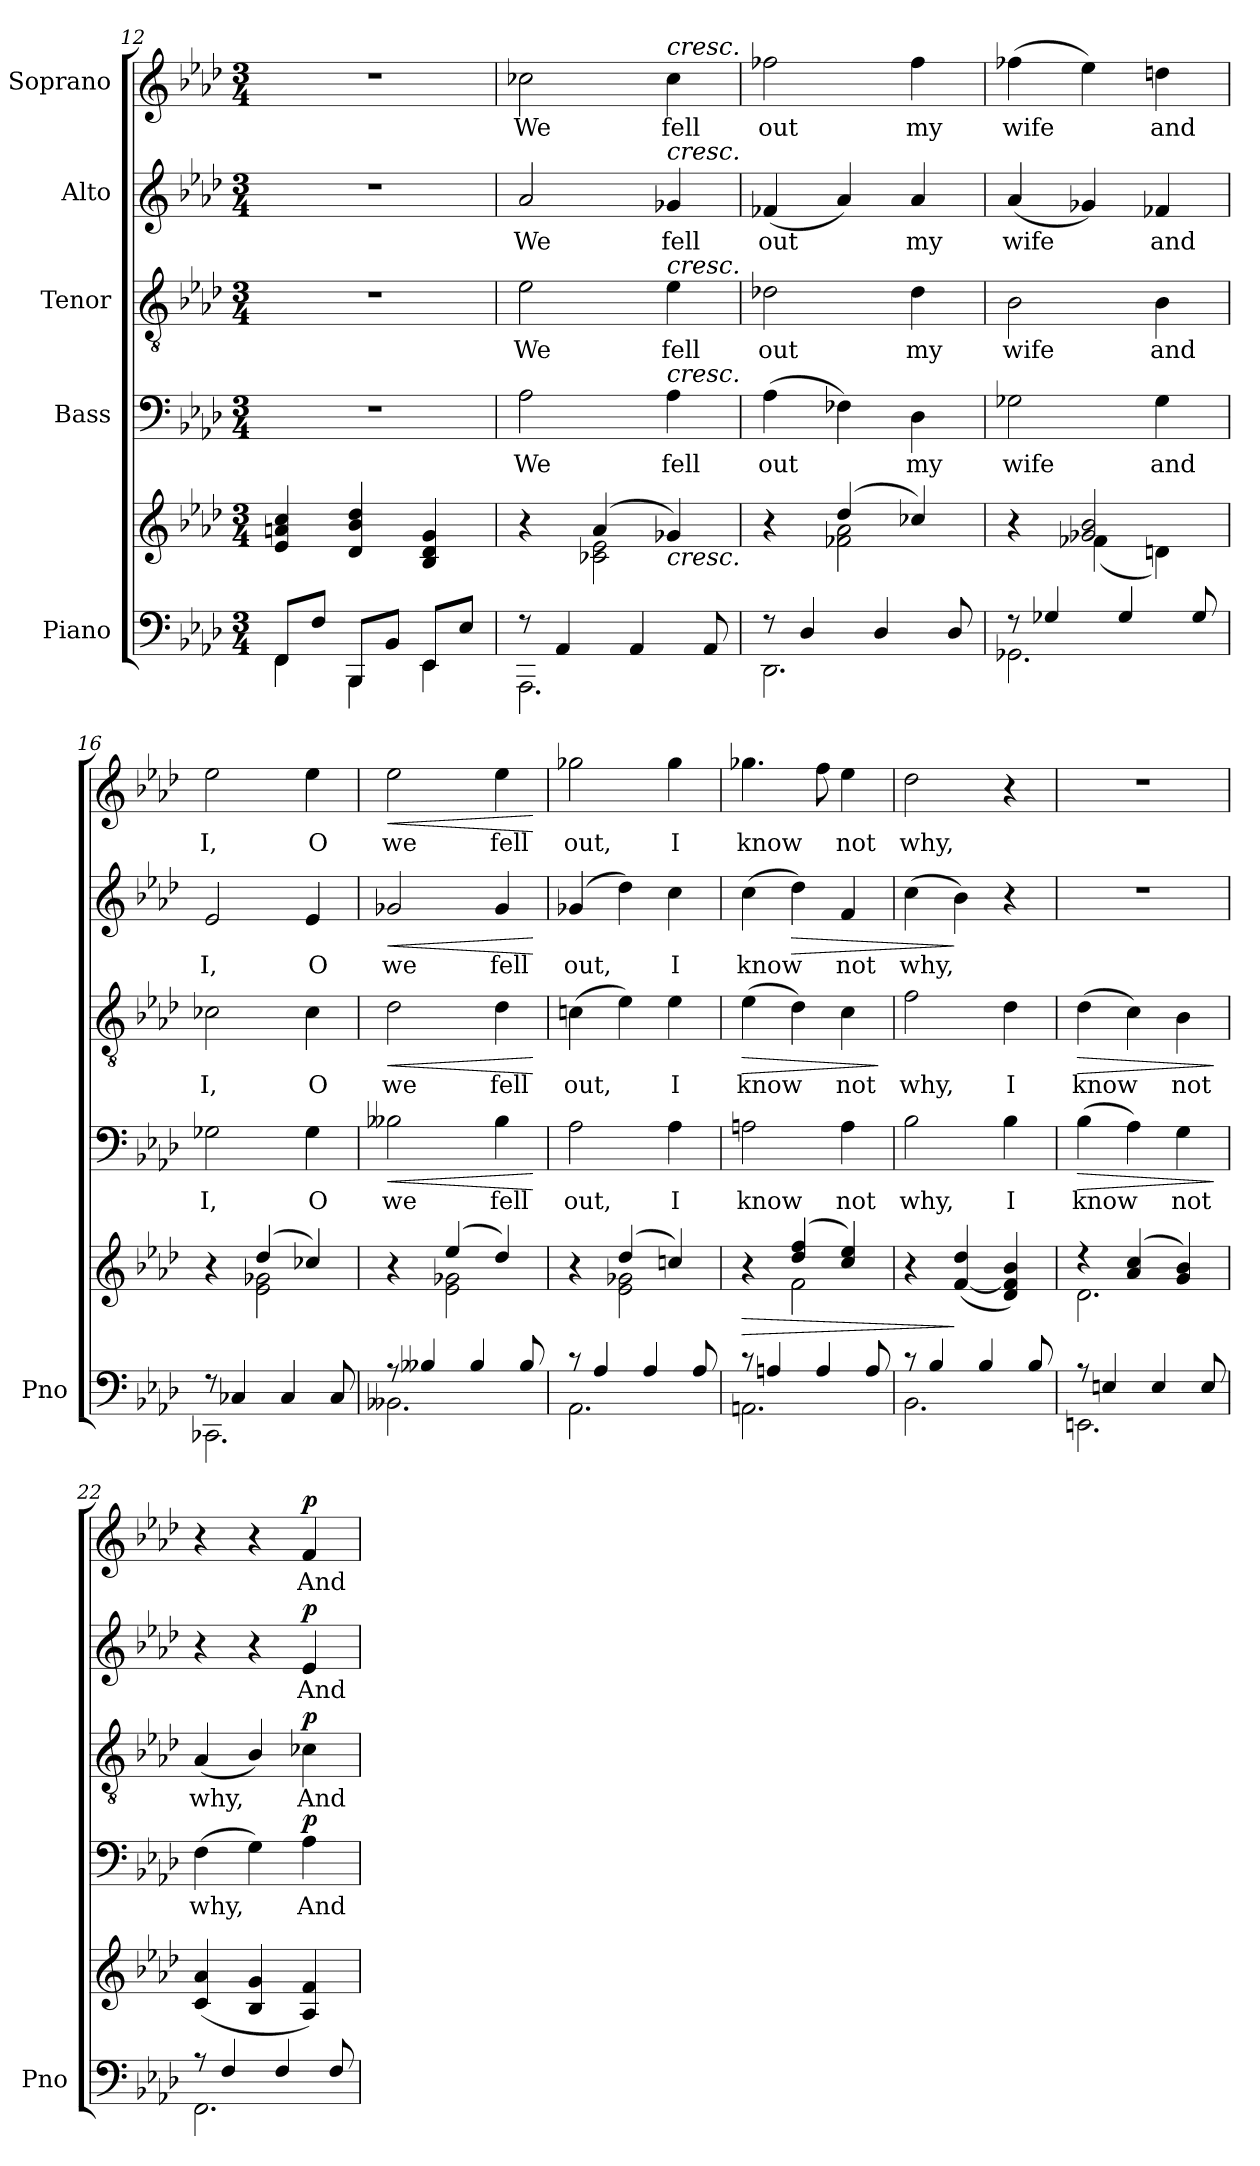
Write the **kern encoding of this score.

**kern	**kern	**dynam	**kern	**text	**dynam	**kern	**text	**dynam	**kern	**text	**dynam	**kern	**text	**dynam
*part5	*part5	*part5	*part4	*part4	*part4	*part3	*part3	*part3	*part2	*part2	*part2	*part1	*part1	*part1
*staff6	*staff5	*staff5/6	*staff4	*staff4	*staff4	*staff3	*staff3	*staff3	*staff2	*staff2	*staff2	*staff1	*staff1	*staff1
*I"Piano	*	*	*I"Bass	*	*	*I"Tenor	*	*	*I"Alto	*	*	*I"Soprano	*	*
*I'Pno	*	*	*	*	*	*	*	*	*	*	*	*	*	*
*clefF4	*clefG2	*	*clefF4	*	*	*clefGv2	*	*	*clefG2	*	*	*clefG2	*	*
*k[b-e-a-d-]	*k[b-e-a-d-]	*	*k[b-e-a-d-]	*	*	*k[b-e-a-d-]	*	*	*k[b-e-a-d-]	*	*	*k[b-e-a-d-]	*	*
*M3/4	*M3/4	*	*M3/4	*	*	*M3/4	*	*	*M3/4	*	*	*M3/4	*	*
=12	=12	=12	=12	=12	=12	=12	=12	=12	=12	=12	=12	=12	=12	=12
*^	*	*	*	*	*	*	*	*	*	*	*	*	*	*
8FF/L	4FF\	4e-/ 4an/ 4cc/	.	2.r	.	.	2.r	.	.	2.r	.	.	2.r	.	.
8F/J	.	.	.	.	.	.	.	.	.	.	.	.	.	.	.
8BBB-/L	4BBB-\	4d-/ 4b-/ 4dd-/	.	.	.	.	.	.	.	.	.	.	.	.	.
8BB-/J	.	.	.	.	.	.	.	.	.	.	.	.	.	.	.
8EE-/L	4EE-\	4B-/ 4d-/ 4g/	.	.	.	.	.	.	.	.	.	.	.	.	.
8E-/J	.	.	.	.	.	.	.	.	.	.	.	.	.	.	.
=13	=13	=13	=13	=13	=13	=13	=13	=13	=13	=13	=13	=13	=13	=13	=13
*	*	*^	*	*	*	*	*	*	*	*	*	*	*	*	*
!	!	!	!	!	!	!LO:LY:b	!	!	!LO:LY:b	!	!	!LO:LY:b	!	!	!LO:LY:b	!
8r	2.AAA-\	4r	4ryy	.	2A-\	We	.	2e-\	We	.	2a-/	We	.	2cc-X\	We	.
4AA-/	.	.	.	.	.	.	.	.	.	.	.	.	.	.	.	.
.	.	(4a-/	2c-X\ 2e-\	.	.	.	.	.	.	.	.	.	.	.	.	.
4AA-/	.	.	.	.	.	.	.	.	.	.	.	.	.	.	.	.
!	!	!	!	!	!	!	!	!	!	!	!	!	!	!LO:TX:a:i:t=cresc.	!	!
!	!	!	!	!	!	!	!	!	!	!	!LO:TX:a:i:t=cresc.	!	!	!	!	!
!	!	!	!	!	!	!	!	!LO:TX:a:i:t=cresc.	!	!	!	!	!	!	!	!
!	!	!	!	!	!LO:TX:a:i:t=cresc.	!	!	!	!	!	!	!	!	!	!	!
!	!	!LO:TX:b:i:t=cresc.	!	!	!	!	!	!	!	!	!	!	!	!	!	!
!	!	!	!	!	!	!LO:LY:b	!	!	!LO:LY:b	!	!	!LO:LY:b	!	!	!LO:LY:b	!
.	.	4g-X/)	.	.	4A-\	fell	.	4e-\	fell	.	4g-X/	fell	.	4cc-\	fell	.
8AA-/	.	.	.	.	.	.	.	.	.	.	.	.	.	.	.	.
=14	=14	=14	=14	=14	=14	=14	=14	=14	=14	=14	=14	=14	=14	=14	=14	=14
!	!	!	!	!	!	!LO:LY:b	!	!	!LO:LY:b	!	!	!LO:LY:b	!	!	!LO:LY:b	!
8r	2.DD-\	4r	4ryy	.	(4A-\	out	.	2d-X\	out	.	(4f-X/	out	.	2ff-X\	out	.
4D-/	.	.	.	.	.	.	.	.	.	.	.	.	.	.	.	.
.	.	(4dd-/	2f-X\ 2a-\	.	4F-X\)	.	.	.	.	.	4a-/)	.	.	.	.	.
4D-/	.	.	.	.	.	.	.	.	.	.	.	.	.	.	.	.
!	!	!	!	!	!	!LO:LY:b	!	!	!LO:LY:b	!	!	!LO:LY:b	!	!	!LO:LY:b	!
.	.	4cc-X/)	.	.	4D-\	my	.	4d-\	my	.	4a-/	my	.	4ff-\	my	.
8D-/	.	.	.	.	.	.	.	.	.	.	.	.	.	.	.	.
=15	=15	=15	=15	=15	=15	=15	=15	=15	=15	=15	=15	=15	=15	=15	=15	=15
!	!	!	!	!	!	!LO:LY:b	!	!	!LO:LY:b	!	!	!LO:LY:b	!	!	!LO:LY:b	!
8r	2.GG-X\	4r	4ryy	.	2G-X\	wife	.	2B-\	wife	.	(4a-/	wife	.	(4ff-X\	wife	.
4G-X/	.	.	.	.	.	.	.	.	.	.	.	.	.	.	.	.
.	.	2g-X/ 2b-/	(4f-X\	.	.	.	.	.	.	.	4g-X/)	.	.	4ee-\)	.	.
4G-/	.	.	.	.	.	.	.	.	.	.	.	.	.	.	.	.
!	!	!	!	!	!	!LO:LY:b	!	!	!LO:LY:b	!	!	!LO:LY:b	!	!	!LO:LY:b	!
.	.	.	4dn\)	.	4G-\	and	.	4B-\	and	.	4f-X/	and	.	4ddn\	and	.
8G-/	.	.	.	.	.	.	.	.	.	.	.	.	.	.	.	.
=16	=16	=16	=16	=16	=16	=16	=16	=16	=16	=16	=16	=16	=16	=16	=16	=16
!	!	!	!	!	!	!LO:LY:b	!	!	!LO:LY:b	!	!	!LO:LY:b	!	!	!LO:LY:b	!
8r	2.CC-X\	4r	4ryy	.	2G-X\	I,	.	2c-X\	I,	.	2e-/	I,	.	2ee-\	I,	.
4C-X/	.	.	.	.	.	.	.	.	.	.	.	.	.	.	.	.
.	.	(4dd-/	2e-\ 2g-X\	.	.	.	.	.	.	.	.	.	.	.	.	.
4C-/	.	.	.	.	.	.	.	.	.	.	.	.	.	.	.	.
!	!	!	!	!	!	!LO:LY:b	!	!	!LO:LY:b	!	!	!LO:LY:b	!	!	!LO:LY:b	!
.	.	4cc-X/)	.	.	4G-\	O	.	4c-\	O	.	4e-/	O	.	4ee-\	O	.
8C-/	.	.	.	.	.	.	.	.	.	.	.	.	.	.	.	.
=17	=17	=17	=17	=17	=17	=17	=17	=17	=17	=17	=17	=17	=17	=17	=17	=17
!	!	!	!	!	!	!LO:LY:b	!LO:HP:b	!	!LO:LY:b	!LO:HP:b	!	!LO:LY:b	!LO:HP:b	!	!LO:LY:b	!LO:HP:b
8r	2.BB--X\	4r	4ryy	.	2B--X\	we	<	2d-\	we	<	2g-X/	we	<	2ee-\	we	<
4B--X/	.	.	.	.	.	.	.	.	.	.	.	.	.	.	.	.
.	.	(4ee-/	2e-\ 2g-X\	.	.	.	.	.	.	.	.	.	.	.	.	.
4B--/	.	.	.	.	.	.	.	.	.	.	.	.	.	.	.	.
!	!	!	!	!	!	!LO:LY:b	!	!	!LO:LY:b	!	!	!LO:LY:b	!	!	!LO:LY:b	!
.	.	4dd-/)	.	.	4B--\	fell	.	4d-\	fell	.	4g-/	fell	.	4ee-\	fell	.
8B--/	.	.	.	.	.	.	.	.	.	.	.	.	.	.	.	.
*v	*v	*	*	*	*	*	*	*	*	*	*	*	*	*	*	*
*	*v	*v	*	*	*	*	*	*	*	*	*	*	*	*	*
.	.	.	.	.	[	.	.	[	.	.	[	.	.	[
!!LO:LB:g=z
=18	=18	=18	=18	=18	=18	=18	=18	=18	=18	=18	=18	=18	=18	=18
*^	*^	*	*	*	*	*	*	*	*	*	*	*	*	*
!	!	!	!	!	!	!LO:LY:b	!	!	!LO:LY:b	!	!	!LO:LY:b	!	!	!LO:LY:b	!
8r	2.AA-\	4r	4ryy	.	2A-\	out,	.	(4cn\	out,	.	(4g-X/	out,	.	2gg-X\	out,	.
4A-/	.	.	.	.	.	.	.	.	.	.	.	.	.	.	.	.
.	.	(4dd-/	2e-\ 2g-X\	.	.	.	.	4e-\)	.	.	4dd-\)	.	.	.	.	.
4A-/	.	.	.	.	.	.	.	.	.	.	.	.	.	.	.	.
!	!	!	!	!	!	!LO:LY:b	!	!	!LO:LY:b	!	!	!LO:LY:b	!	!	!LO:LY:b	!
.	.	4ccn/)	.	.	4A-\	I	.	4e-\	I	.	4cc\	I	.	4gg-\	I	.
8A-/	.	.	.	.	.	.	.	.	.	.	.	.	.	.	.	.
!!LO:PB:g=z
=19	=19	=19	=19	=19	=19	=19	=19	=19	=19	=19	=19	=19	=19	=19	=19	=19
!	!	!	!	!LO:HP:b	!	!LO:LY:b	!	!	!LO:LY:b	!LO:HP:b	!	!LO:LY:b	!	!	!LO:LY:b	!
8r	2.AAn\	4r	4ryy	>	2An\	know	.	(4e-\	know	>	(4cc\	know	.	4.gg-X\	know	.
4An/	.	.	.	.	.	.	.	.	.	.	.	.	.	.	.	.
!	!	!	!	!	!	!	!	!	!	!	!	!	!LO:HP:b	!	!	!
.	.	(4dd-/ 4ff/	2f\	.	.	.	.	4d-\)	.	.	4dd-\)	.	>	.	.	.
4A/	.	.	.	.	.	.	.	.	.	.	.	.	.	8ff\	.	.
!	!	!	!	!	!	!LO:LY:b	!	!	!LO:LY:b	!	!	!LO:LY:b	!	!	!LO:LY:b	!
.	.	4cc/ 4ee-/)	.	.	4A\	not	.	4c\	not	.	4f/	not	.	4ee-\	not	.
8A/	.	.	.	.	.	.	.	.	.	.	.	.	.	.	.	.
*v	*v	*	*	*	*	*	*	*	*	*	*	*	*	*	*	*
*	*v	*v	*	*	*	*	*	*	*	*	*	*	*	*	*
.	.	.	.	.	.	.	.	]	.	.	.	.	.	.
=20	=20	=20	=20	=20	=20	=20	=20	=20	=20	=20	=20	=20	=20	=20
*^	*	*	*	*	*	*	*	*	*	*	*	*	*	*
!	!	!	!	!	!LO:LY:b	!	!	!LO:LY:b	!	!	!LO:LY:b	!	!	!LO:LY:b	!
8r	2.BB-\	4r	.	2B-\	why,	.	2f\	why,	.	(4cc\	why,	.	2dd-\	why,	.
4B-/	.	.	.	.	.	.	.	.	.	.	.	.	.	.	.
.	.	(>[>4f/ 4dd-/	]	.	.	.	.	.	.	4b-\)	.	]	.	.	.
4B-/	.	.	.	.	.	.	.	.	.	.	.	.	.	.	.
!	!	!	!	!	!LO:LY:b	!	!	!LO:LY:b	!	!	!	!	!	!	!
.	.	4d-/ 4f/] 4b-/)	.	4B-\	I	.	4d-\	I	.	4r	.	.	4r	.	.
8B-/	.	.	.	.	.	.	.	.	.	.	.	.	.	.	.
=21	=21	=21	=21	=21	=21	=21	=21	=21	=21	=21	=21	=21	=21	=21	=21
*	*	*^	*	*	*	*	*	*	*	*	*	*	*	*	*
!	!	!	!	!	!	!LO:LY:b	!LO:HP:b	!	!LO:LY:b	!LO:HP:b	!	!	!	!	!	!
8r	2.EEn\	4r	2.d-\	.	(4B-\	know	>	(4d-\	know	>	2.r	.	.	2.r	.	.
4En/	.	.	.	.	.	.	.	.	.	.	.	.	.	.	.	.
.	.	(4a-/ 4cc/	.	.	4A-\)	.	.	4c\)	.	.	.	.	.	.	.	.
4E/	.	.	.	.	.	.	.	.	.	.	.	.	.	.	.	.
!	!	!	!	!	!	!LO:LY:b	!	!	!LO:LY:b	!	!	!	!	!	!	!
.	.	4g/ 4b-/)	.	.	4G\	not	.	4B-\	not	.	.	.	.	.	.	.
8E/	.	.	.	.	.	.	.	.	.	.	.	.	.	.	.	.
*v	*v	*	*	*	*	*	*	*	*	*	*	*	*	*	*	*
*	*v	*v	*	*	*	*	*	*	*	*	*	*	*	*	*
.	.	.	.	.	]	.	.	]	.	.	.	.	.	.
=22	=22	=22	=22	=22	=22	=22	=22	=22	=22	=22	=22	=22	=22	=22
*^	*	*	*	*	*	*	*	*	*	*	*	*	*	*
!	!	!	!	!	!LO:LY:b	!	!	!LO:LY:b	!	!	!	!	!	!	!
8r	2.FF\	(>4c/ 4a-/	.	(4F\	why,	.	(4A-/	why,	.	4r	.	.	4r	.	.
4F/	.	.	.	.	.	.	.	.	.	.	.	.	.	.	.
.	.	4B-/ 4g/	.	4G\)	.	.	4B-/)	.	.	4r	.	.	4r	.	.
4F/	.	.	.	.	.	.	.	.	.	.	.	.	.	.	.
!	!	!	!	!	!LO:LY:b	!LO:DY:a	!	!LO:LY:b	!LO:DY:a	!	!LO:LY:b	!LO:DY:a	!	!LO:LY:b	!LO:DY:a
.	.	4A-/ 4f/)	.	4A-\	And	p	4c-X\	And	p	4e-/	And	p	4f/	And	p
8F/	.	.	.	.	.	.	.	.	.	.	.	.	.	.	.
*v	*v	*	*	*	*	*	*	*	*	*	*	*	*	*	*
=	=	=	=	=	=	=	=	=	=	=	=	=	=	=
*-	*-	*-	*-	*-	*-	*-	*-	*-	*-	*-	*-	*-	*-	*-
